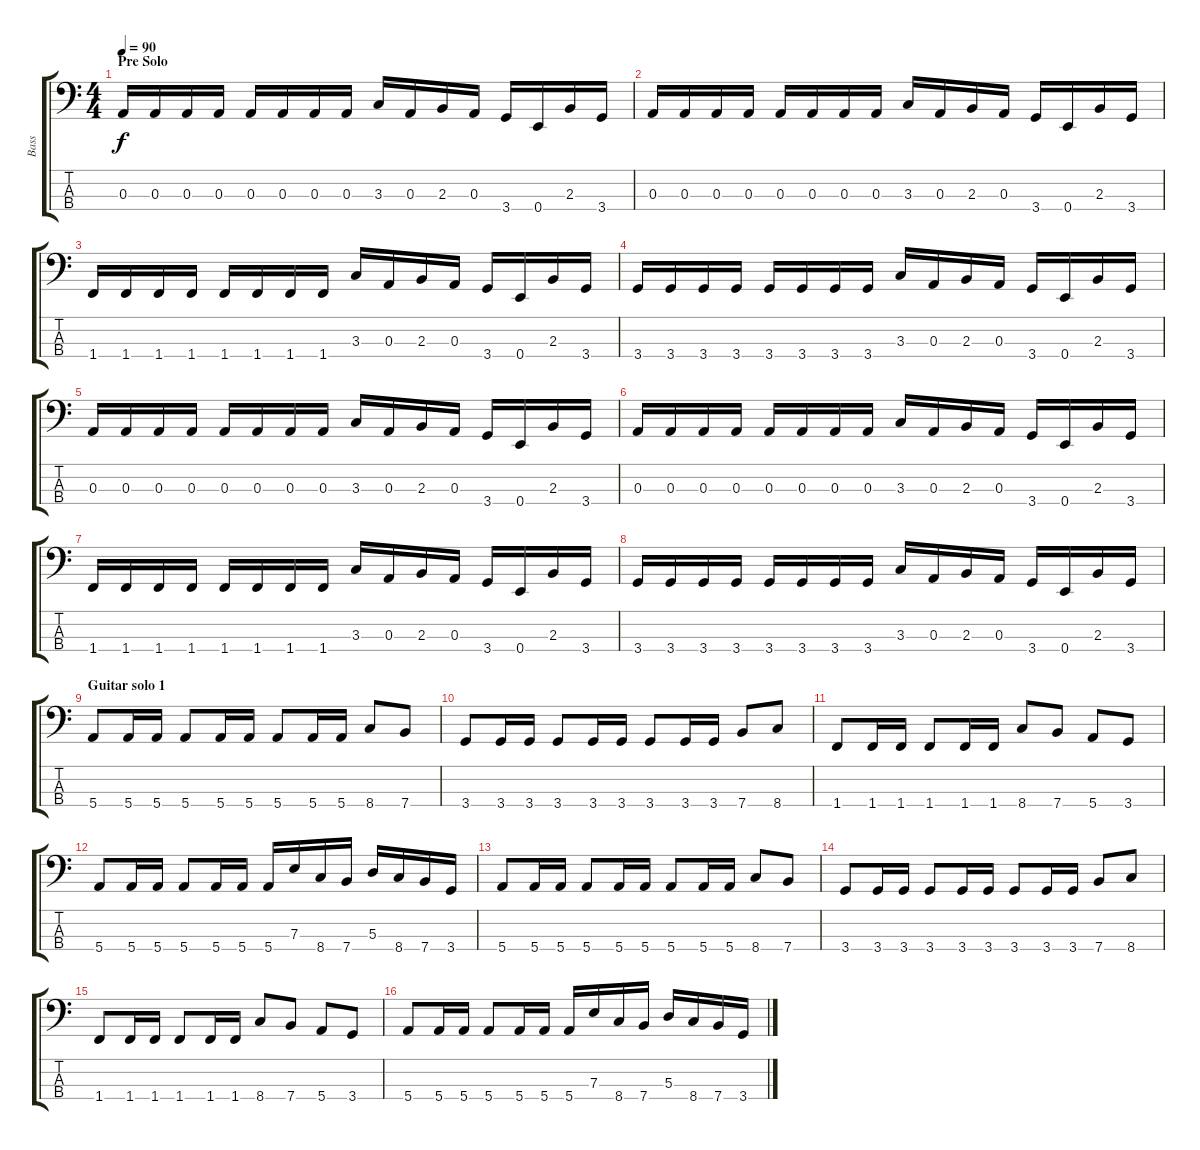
\track ("Bass" "Bass") {instrument electricbasspick}
\staff {score tabs}
\tuning (G2 D2 A1 E1) {hide}
\ts (4 4)
\section ("" "Pre Solo")
\tempo 90
\clef f4
\ks c
0.3.16{dy f} 0.3.16 0.3.16 0.3.16 0.3.16 0.3.16 0.3.16 0.3.16 3.3.16 0.3.16 2.3.16 0.3.16 3.4.16 0.4.16 2.3.16 3.4.16 |
0.3.16 0.3.16 0.3.16 0.3.16 0.3.16 0.3.16 0.3.16 0.3.16 3.3.16 0.3.16 2.3.16 0.3.16 3.4.16 0.4.16 2.3.16 3.4.16 |
1.4.16 1.4.16 1.4.16 1.4.16 1.4.16 1.4.16 1.4.16 1.4.16 3.3.16 0.3.16 2.3.16 0.3.16 3.4.16 0.4.16 2.3.16 3.4.16 |
3.4.16 3.4.16 3.4.16 3.4.16 3.4.16 3.4.16 3.4.16 3.4.16 3.3.16 0.3.16 2.3.16 0.3.16 3.4.16 0.4.16 2.3.16 3.4.16 |
0.3.16 0.3.16 0.3.16 0.3.16 0.3.16 0.3.16 0.3.16 0.3.16 3.3.16 0.3.16 2.3.16 0.3.16 3.4.16 0.4.16 2.3.16 3.4.16 |
0.3.16 0.3.16 0.3.16 0.3.16 0.3.16 0.3.16 0.3.16 0.3.16 3.3.16 0.3.16 2.3.16 0.3.16 3.4.16 0.4.16 2.3.16 3.4.16 |
1.4.16 1.4.16 1.4.16 1.4.16 1.4.16 1.4.16 1.4.16 1.4.16 3.3.16 0.3.16 2.3.16 0.3.16 3.4.16 0.4.16 2.3.16 3.4.16 |
3.4.16 3.4.16 3.4.16 3.4.16 3.4.16 3.4.16 3.4.16 3.4.16 3.3.16 0.3.16 2.3.16 0.3.16 3.4.16 0.4.16 2.3.16 3.4.16 |
\section ("" "Guitar solo 1")
5.4.8 5.4.16 5.4.16 5.4.8 5.4.16 5.4.16 5.4.8 5.4.16 5.4.16 8.4.8 7.4.8 |
3.4.8 3.4.16 3.4.16 3.4.8 3.4.16 3.4.16 3.4.8 3.4.16 3.4.16 7.4.8 8.4.8 |
1.4.8 1.4.16 1.4.16 1.4.8 1.4.16 1.4.16 8.4.8 7.4.8 5.4.8 3.4.8 |
5.4.8 5.4.16 5.4.16 5.4.8 5.4.16 5.4.16 5.4.16 7.3.16 8.4.16 7.4.16 5.3.16 8.4.16 7.4.16 3.4.16 |
5.4.8 5.4.16 5.4.16 5.4.8 5.4.16 5.4.16 5.4.8 5.4.16 5.4.16 8.4.8 7.4.8 |
3.4.8 3.4.16 3.4.16 3.4.8 3.4.16 3.4.16 3.4.8 3.4.16 3.4.16 7.4.8 8.4.8 |
1.4.8 1.4.16 1.4.16 1.4.8 1.4.16 1.4.16 8.4.8 7.4.8 5.4.8 3.4.8 |
5.4.8 5.4.16 5.4.16 5.4.8 5.4.16 5.4.16 5.4.16 7.3.16 8.4.16 7.4.16 5.3.16 8.4.16 7.4.16 3.4.16
